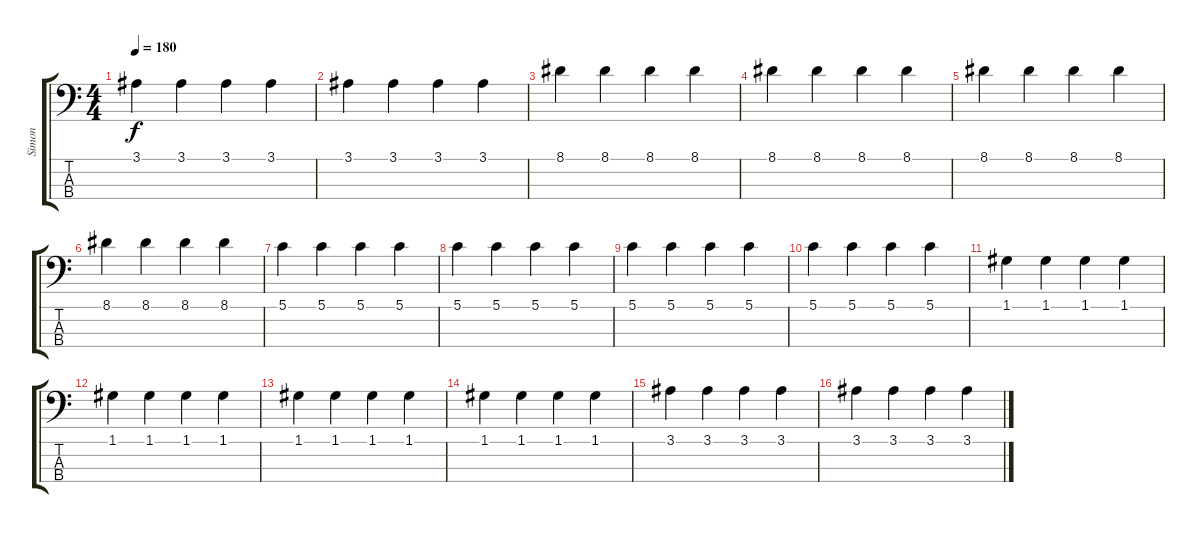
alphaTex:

\track ("Simon" "Simon") {instrument electricbassfinger}
\staff {score tabs}
\tuning (G2 D2 A1 E1) {hide}
\ts (4 4)
\tempo 180
\clef f4
\ks c
3.1.4{dy f} 3.1.4 3.1.4 3.1.4 |
3.1.4 3.1.4 3.1.4 3.1.4 |
8.1.4 8.1.4 8.1.4 8.1.4 |
8.1.4 8.1.4 8.1.4 8.1.4 |
8.1.4 8.1.4 8.1.4 8.1.4 |
8.1.4 8.1.4 8.1.4 8.1.4 |
5.1.4 5.1.4 5.1.4 5.1.4 |
5.1.4 5.1.4 5.1.4 5.1.4 |
5.1.4 5.1.4 5.1.4 5.1.4 |
5.1.4 5.1.4 5.1.4 5.1.4 |
1.1.4 1.1.4 1.1.4 1.1.4 |
1.1.4 1.1.4 1.1.4 1.1.4 |
1.1.4 1.1.4 1.1.4 1.1.4 |
1.1.4 1.1.4 1.1.4 1.1.4 |
3.1.4 3.1.4 3.1.4 3.1.4 |
3.1.4 3.1.4 3.1.4 3.1.4
